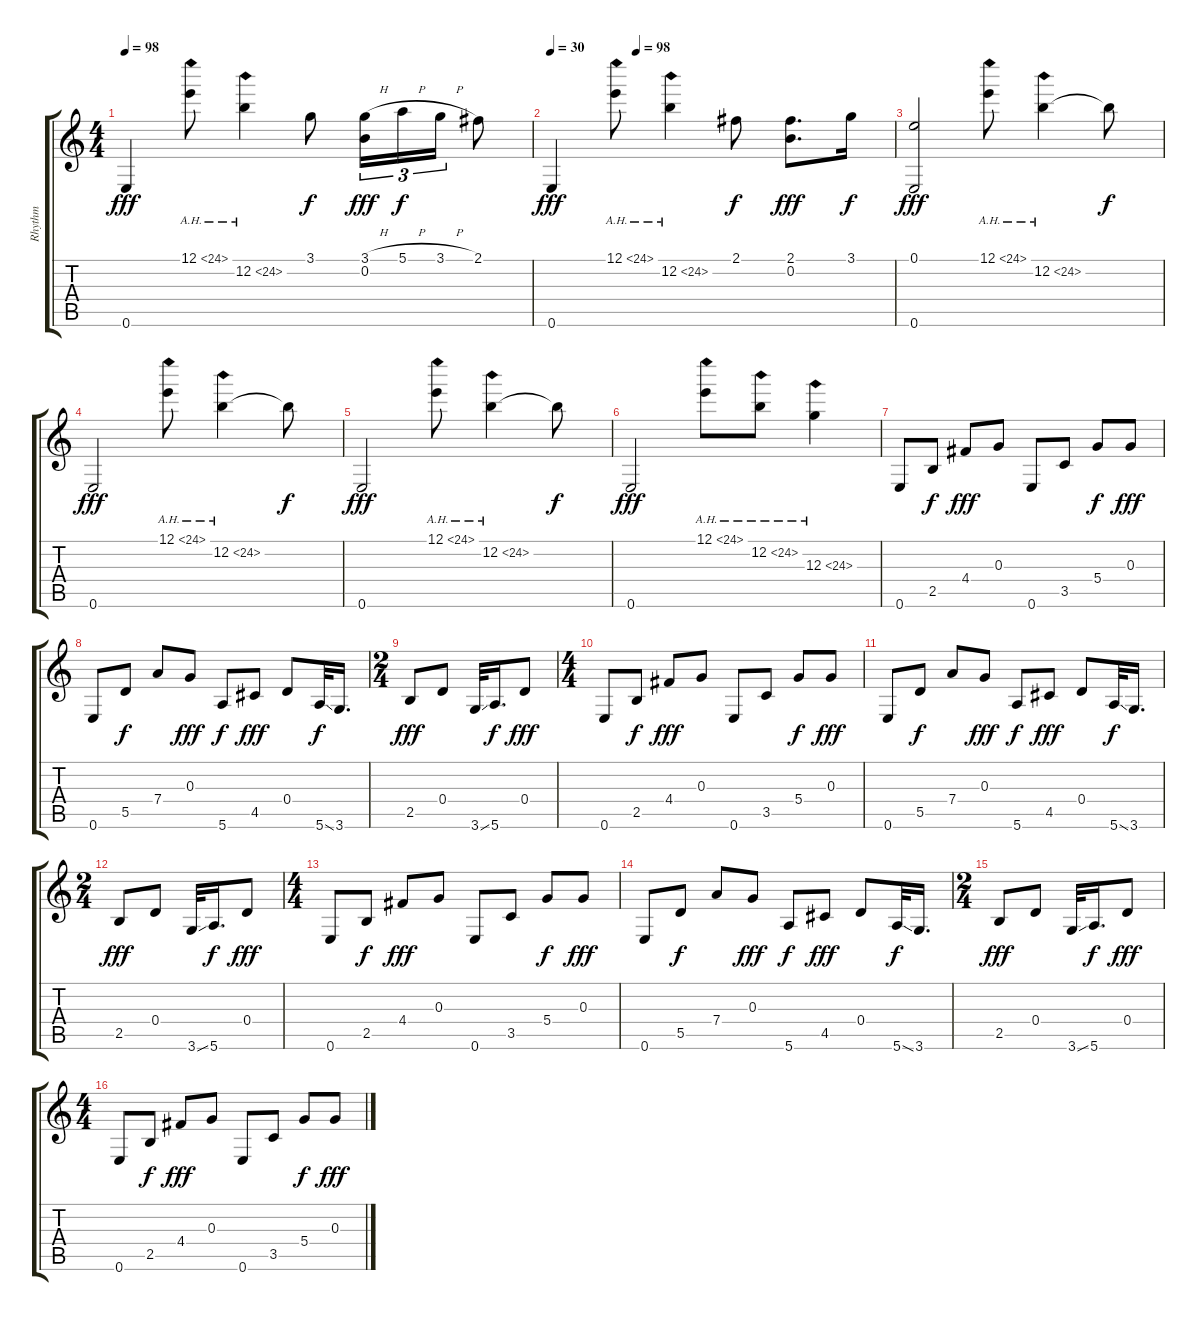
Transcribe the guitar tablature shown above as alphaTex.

\track ("Rhythm" "Rhythm") {instrument electricguitarclean}
\staff {score tabs}
\tuning (E4 B3 G3 D3 A2 E2) {hide}
\ts (4 4)
\tempo 98
\tempo 30
\tempo 98
\clef g2
\ks c
0.6.4{dy fff instrument electricguitarclean} 12.1{ah 12}.8 12.2{ah 12}.4 3.1.8{dy f} (3.1{h} 0.2).16{tu (3 2) dy fff} 5.1{h}.16{tu (3 2) dy f} 3.1{h}.16{tu (3 2)} 2.1.8 |
\tempo 30
\tempo (98 0.25)
0.6.4{dy fff} 12.1{ah 12}.8 12.2{ah 12}.4 2.1.8{dy f} (2.1 0.2).8{d dy fff} 3.1.16{dy f} |
(0.1 0.6).2{dy fff} 12.1{ah 12}.8 12.2{ah 12}.4 12.2{t}.8{dy f} |
0.6.2{dy fff} 12.1{ah 12}.8 12.2{ah 12}.4 12.2{t}.8{dy f} |
0.6.2{dy fff} 12.1{ah 12}.8 12.2{ah 12}.4 12.2{t}.8{dy f} |
0.6.2{dy fff} 12.1{ah 12}.8 12.2{ah 12}.8 12.3{ah 12}.4 |
0.6.8 2.5.8{dy f} 4.4.8{dy fff} 0.3.8 0.6.8 3.5.8 5.4.8{dy f} 0.3.8{dy fff} |
0.6.8 5.5.8{dy f} 7.4.8 0.3.8{dy fff} 5.6.8{dy f} 4.5.8{dy fff} 0.4.8 5.6{ss}.32{dy f} 3.6.16{d} |
\ts (2 4)
2.5.8{dy fff} 0.4.8 3.6{ss}.32 5.6.16{d dy f} 0.4.8{dy fff} |
\ts (4 4)
0.6.8 2.5.8{dy f} 4.4.8{dy fff} 0.3.8 0.6.8 3.5.8 5.4.8{dy f} 0.3.8{dy fff} |
0.6.8 5.5.8{dy f} 7.4.8 0.3.8{dy fff} 5.6.8{dy f} 4.5.8{dy fff} 0.4.8 5.6{ss}.32{dy f} 3.6.16{d} |
\ts (2 4)
2.5.8{dy fff} 0.4.8 3.6{ss}.32 5.6.16{d dy f} 0.4.8{dy fff} |
\ts (4 4)
0.6.8 2.5.8{dy f} 4.4.8{dy fff} 0.3.8 0.6.8 3.5.8 5.4.8{dy f} 0.3.8{dy fff} |
0.6.8 5.5.8{dy f} 7.4.8 0.3.8{dy fff} 5.6.8{dy f} 4.5.8{dy fff} 0.4.8 5.6{ss}.32{dy f} 3.6.16{d} |
\ts (2 4)
2.5.8{dy fff} 0.4.8 3.6{ss}.32 5.6.16{d dy f} 0.4.8{dy fff} |
\ts (4 4)
0.6.8 2.5.8{dy f} 4.4.8{dy fff} 0.3.8 0.6.8 3.5.8 5.4.8{dy f} 0.3.8{dy fff}
